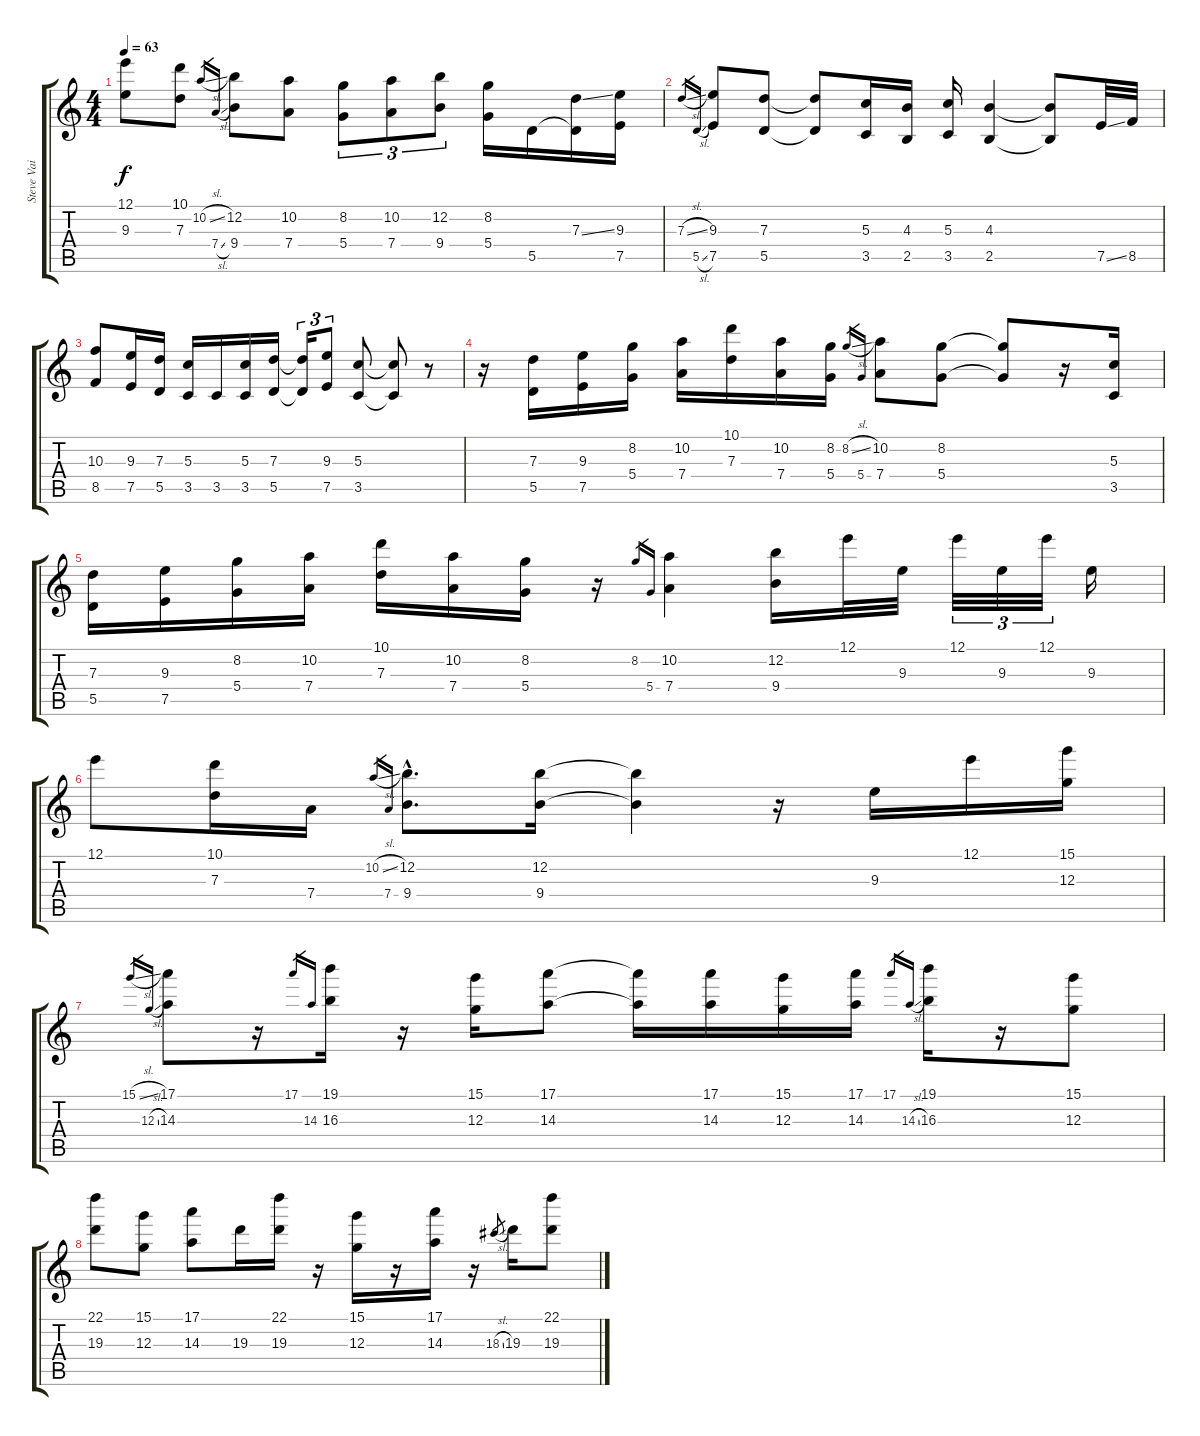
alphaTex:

\track ("Steve Vai" "Steve Vai") {instrument electricguitarclean}
\staff {score tabs}
\tuning (E4 B3 G3 D3 A2 E2) {hide}
\ts (4 4)
\tempo 63
\clef g2
\ks c
(12.1 9.3).8{dy f} (10.1 7.3).8 10.2{sl}.16{gr} 7.4{sl}.16{gr} (12.2 9.4).8 (10.2 7.4).8 (8.2 5.4).8{tu (3 2)} (10.2 7.4).8{tu (3 2)} (12.2 9.4).8{tu (3 2)} (8.2 5.4).16 5.5.16 (7.3{ss} 5.5{t}).16 (9.3 7.5).16 |
7.3{sl}.16{gr} 5.5{sl}.16{gr} (9.3 7.5).8 (7.3 5.5).8 (7.3{t} 5.5{t}).8 (5.3 3.5).16 (4.3 2.5).16 (5.3 3.5).16 (4.3 2.5).4 (4.3{t} 2.5{t}).8 7.5{ss}.32 8.5.32 |
(10.3 8.5).8 (9.3 7.5).16 (7.3 5.5).16 (5.3 3.5).16 3.5.16 (5.3 3.5).16 (7.3 5.5).16 (7.3{t} 5.5{t}).16{tu (3 2)} (9.3 7.5).8{tu (3 2)} (5.3 3.5).8 (5.3{t} 3.5{t}).8 r.8 |
r.16 (7.3 5.5).16 (9.3 7.5).16 (8.2 5.4).16 (10.2 7.4).16 (10.1 7.3).16 (10.2 7.4).16 (8.2 5.4).16 8.2{sl}.16{gr} 5.4.16{gr} (10.2 7.4).8 (8.2 5.4).8 (8.2{t} 5.4{t}).8 r.16 (5.3 3.5).16 |
(7.3 5.5).16 (9.3 7.5).16 (8.2 5.4).16 (10.2 7.4).16 (10.1 7.3).16 (10.2 7.4).16 (8.2 5.4).16 r.16 8.2.16{gr} 5.4.16{gr} (10.2 7.4).4 (12.2 9.4).16 12.1.32 9.3.32 12.1.32{tu (3 2)} 9.3.32{tu (3 2)} 12.1.32{tu (3 2)} 9.3.16 |
12.1.8 (10.1 7.3).16 7.4.16 10.2{sl}.16{gr} 7.4.16{gr} (12.2{hac} 9.4{hac}).8{d} (12.2 9.4).16 (12.2{t} 9.4{t}).4 r.16 9.3.16 12.1.16 (15.1 12.3).16 |
15.1{sl}.16{gr} 12.3{sl}.16{gr} (17.1 14.3).8 r.16 17.1.16{gr} 14.3.16{gr} (19.1 16.3).16 r.16 (15.1 12.3).16 (17.1 14.3).8 (17.1{t} 14.3{t}).16 (17.1 14.3).16 (15.1 12.3).16 (17.1 14.3).16 17.1.16{gr} 14.3{sl}.16{gr} (19.1 16.3).16 r.16 (15.1 12.3).8 |
(22.1 19.3).8 (15.1 12.3).8 (17.1 14.3).8 19.3.16 (22.1 19.3).16 r.16 (15.1 12.3).16 r.16 (17.1 14.3).16 r.16 18.3{sl}.8{gr} 19.3.16 (22.1 19.3).8
